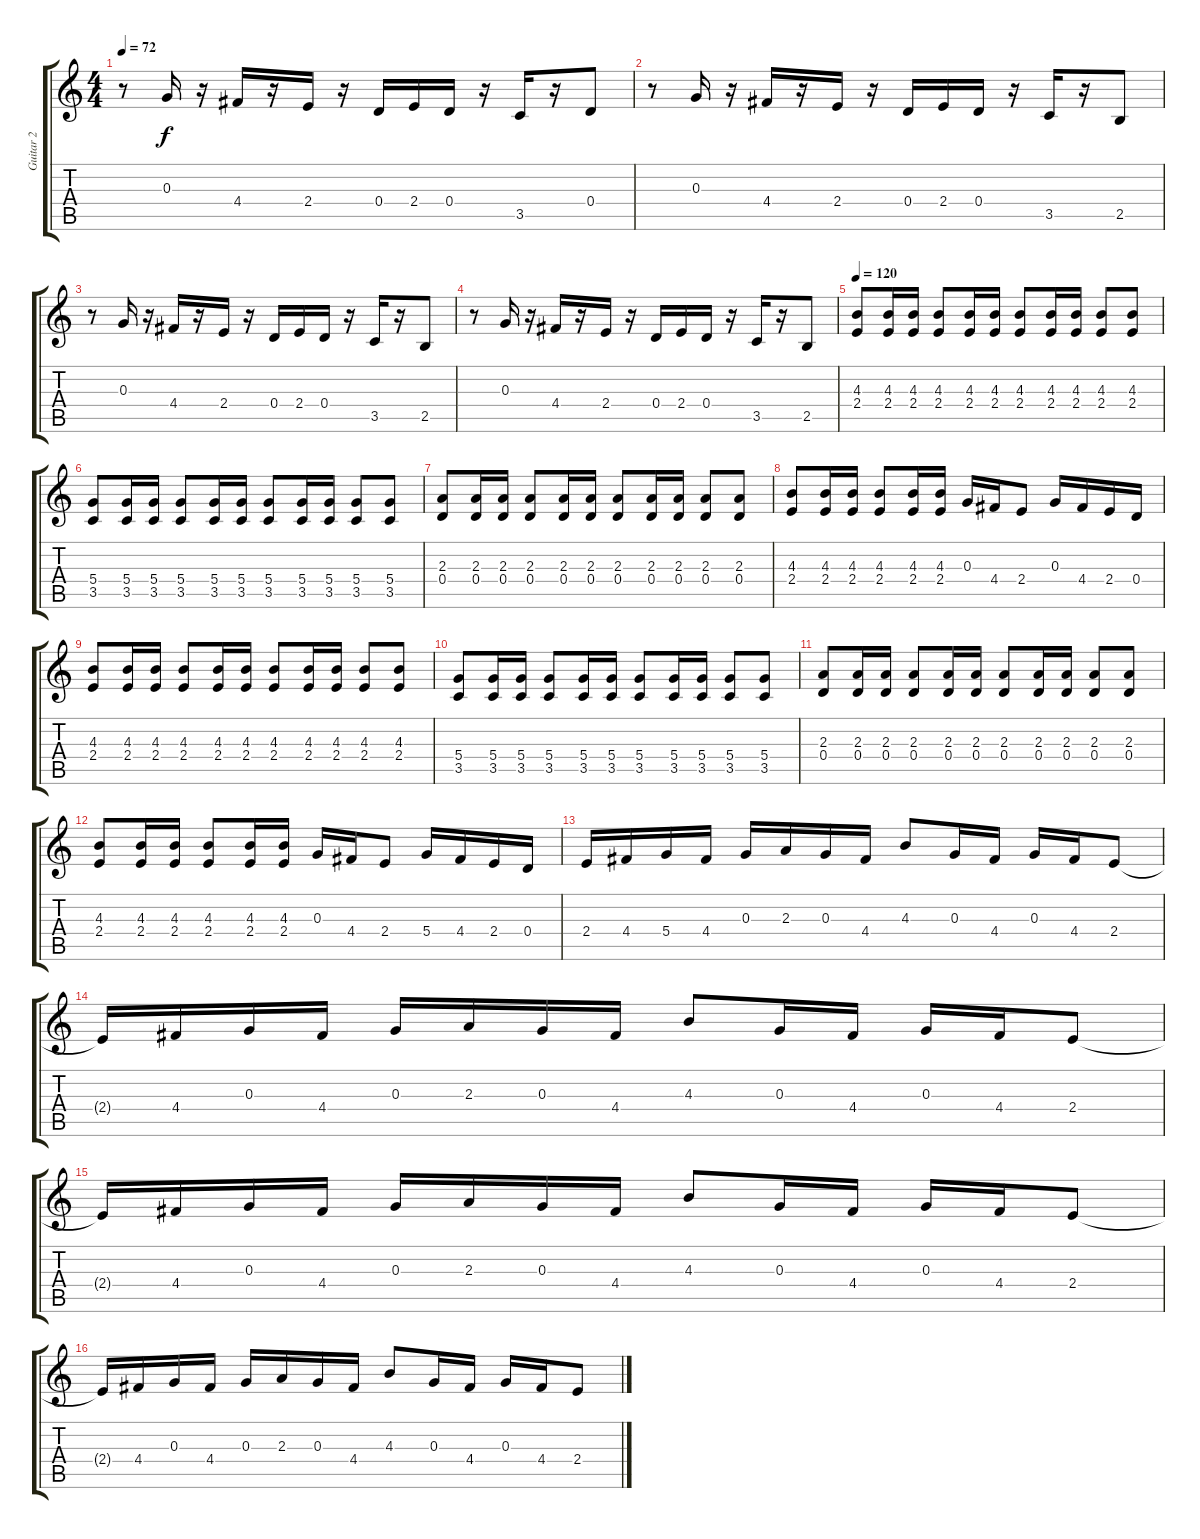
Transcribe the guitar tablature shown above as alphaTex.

\track ("Guitar 2" "Guitar 2") {instrument overdrivenguitar}
\staff {score tabs}
\tuning (E4 B3 G3 D3 A2 E2) {hide}
\ts (4 4)
\tempo 72
\clef g2
\ks c
r.8{dy f} 0.3.16 r.16 4.4.16 r.16 2.4.16 r.16 0.4.16 2.4.16 0.4.16 r.16 3.5.16 r.16 0.4.8 |
r.8 0.3.16 r.16 4.4.16 r.16 2.4.16 r.16 0.4.16 2.4.16 0.4.16 r.16 3.5.16 r.16 2.5.8 |
r.8 0.3.16 r.16 4.4.16 r.16 2.4.16 r.16 0.4.16 2.4.16 0.4.16 r.16 3.5.16 r.16 2.5.8 |
r.8 0.3.16 r.16 4.4.16 r.16 2.4.16 r.16 0.4.16 2.4.16 0.4.16 r.16 3.5.16 r.16 2.5.8 |
\tempo 120
(4.3 2.4).8 (4.3 2.4).16 (4.3 2.4).16 (4.3 2.4).8 (4.3 2.4).16 (4.3 2.4).16 (4.3 2.4).8 (4.3 2.4).16 (4.3 2.4).16 (4.3 2.4).8 (4.3 2.4).8 |
(5.4 3.5).8 (5.4 3.5).16 (5.4 3.5).16 (5.4 3.5).8 (5.4 3.5).16 (5.4 3.5).16 (5.4 3.5).8 (5.4 3.5).16 (5.4 3.5).16 (5.4 3.5).8 (5.4 3.5).8 |
(2.3 0.4).8 (2.3 0.4).16 (2.3 0.4).16 (2.3 0.4).8 (2.3 0.4).16 (2.3 0.4).16 (2.3 0.4).8 (2.3 0.4).16 (2.3 0.4).16 (2.3 0.4).8 (2.3 0.4).8 |
(4.3 2.4).8 (4.3 2.4).16 (4.3 2.4).16 (4.3 2.4).8 (4.3 2.4).16 (4.3 2.4).16 0.3.16 4.4.16 2.4.8 0.3.16 4.4.16 2.4.16 0.4.16 |
(4.3 2.4).8 (4.3 2.4).16 (4.3 2.4).16 (4.3 2.4).8 (4.3 2.4).16 (4.3 2.4).16 (4.3 2.4).8 (4.3 2.4).16 (4.3 2.4).16 (4.3 2.4).8 (4.3 2.4).8 |
(5.4 3.5).8 (5.4 3.5).16 (5.4 3.5).16 (5.4 3.5).8 (5.4 3.5).16 (5.4 3.5).16 (5.4 3.5).8 (5.4 3.5).16 (5.4 3.5).16 (5.4 3.5).8 (5.4 3.5).8 |
(2.3 0.4).8 (2.3 0.4).16 (2.3 0.4).16 (2.3 0.4).8 (2.3 0.4).16 (2.3 0.4).16 (2.3 0.4).8 (2.3 0.4).16 (2.3 0.4).16 (2.3 0.4).8 (2.3 0.4).8 |
(4.3 2.4).8 (4.3 2.4).16 (4.3 2.4).16 (4.3 2.4).8 (4.3 2.4).16 (4.3 2.4).16 0.3.16 4.4.16 2.4.8 5.4.16 4.4.16 2.4.16 0.4.16 |
2.4.16 4.4.16 5.4.16 4.4.16 0.3.16 2.3.16 0.3.16 4.4.16 4.3.8 0.3.16 4.4.16 0.3.16 4.4.16 2.4.8 |
2.4{t}.16 4.4.16 0.3.16 4.4.16 0.3.16 2.3.16 0.3.16 4.4.16 4.3.8 0.3.16 4.4.16 0.3.16 4.4.16 2.4.8 |
2.4{t}.16 4.4.16 0.3.16 4.4.16 0.3.16 2.3.16 0.3.16 4.4.16 4.3.8 0.3.16 4.4.16 0.3.16 4.4.16 2.4.8 |
2.4{t}.16 4.4.16 0.3.16 4.4.16 0.3.16 2.3.16 0.3.16 4.4.16 4.3.8 0.3.16 4.4.16 0.3.16 4.4.16 2.4.8
